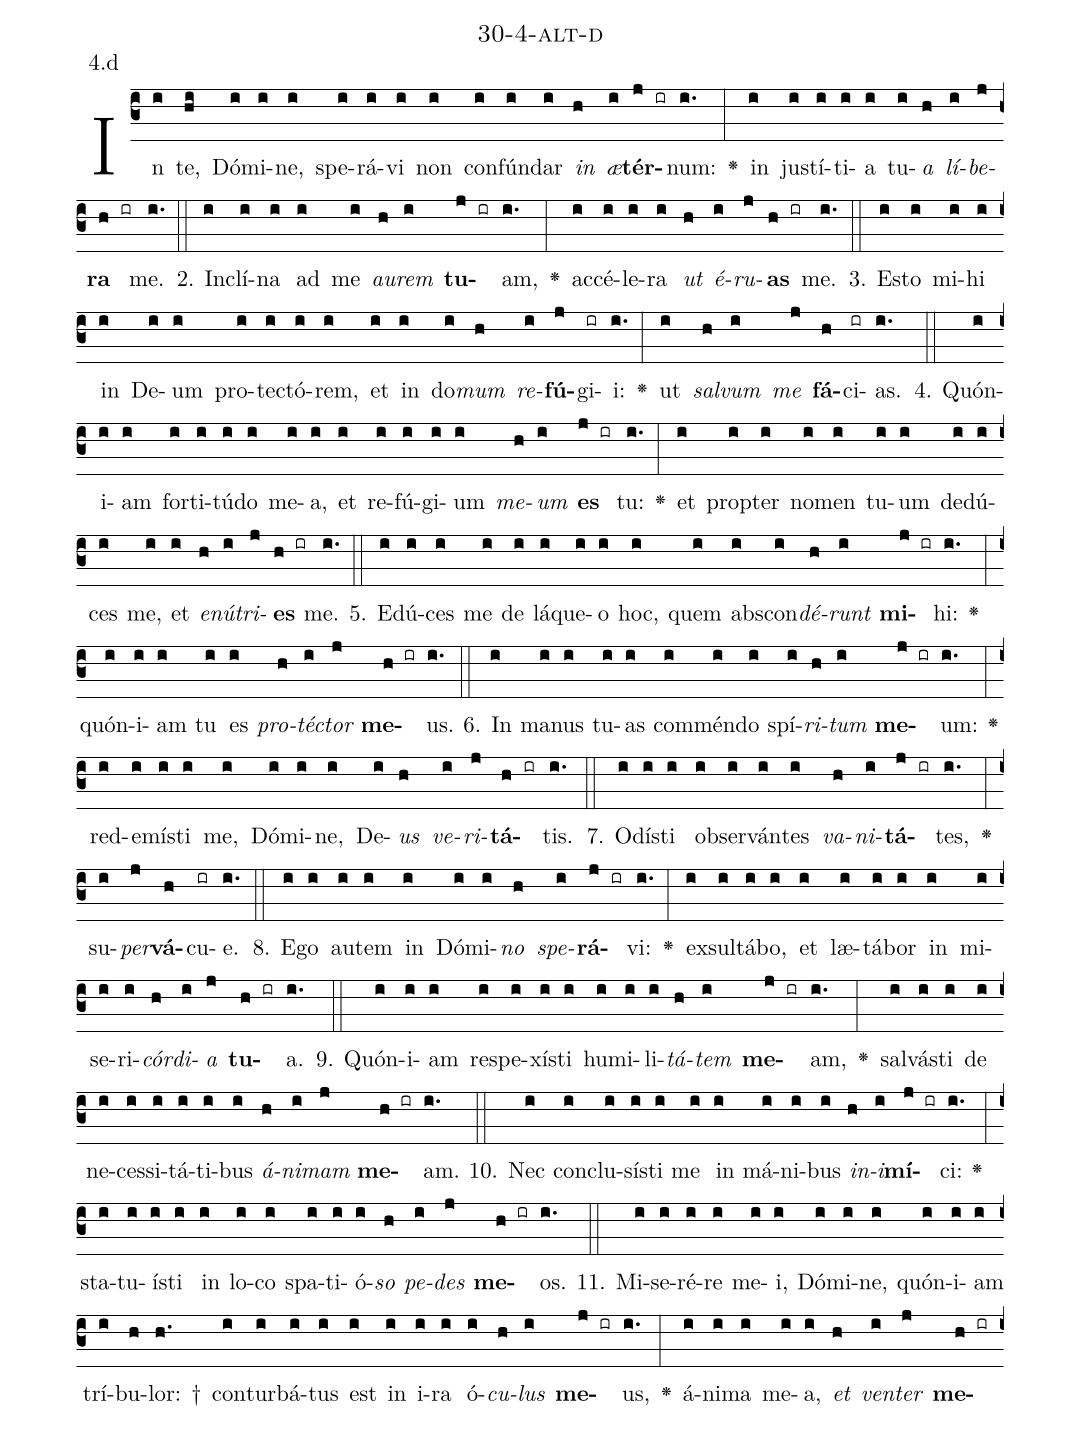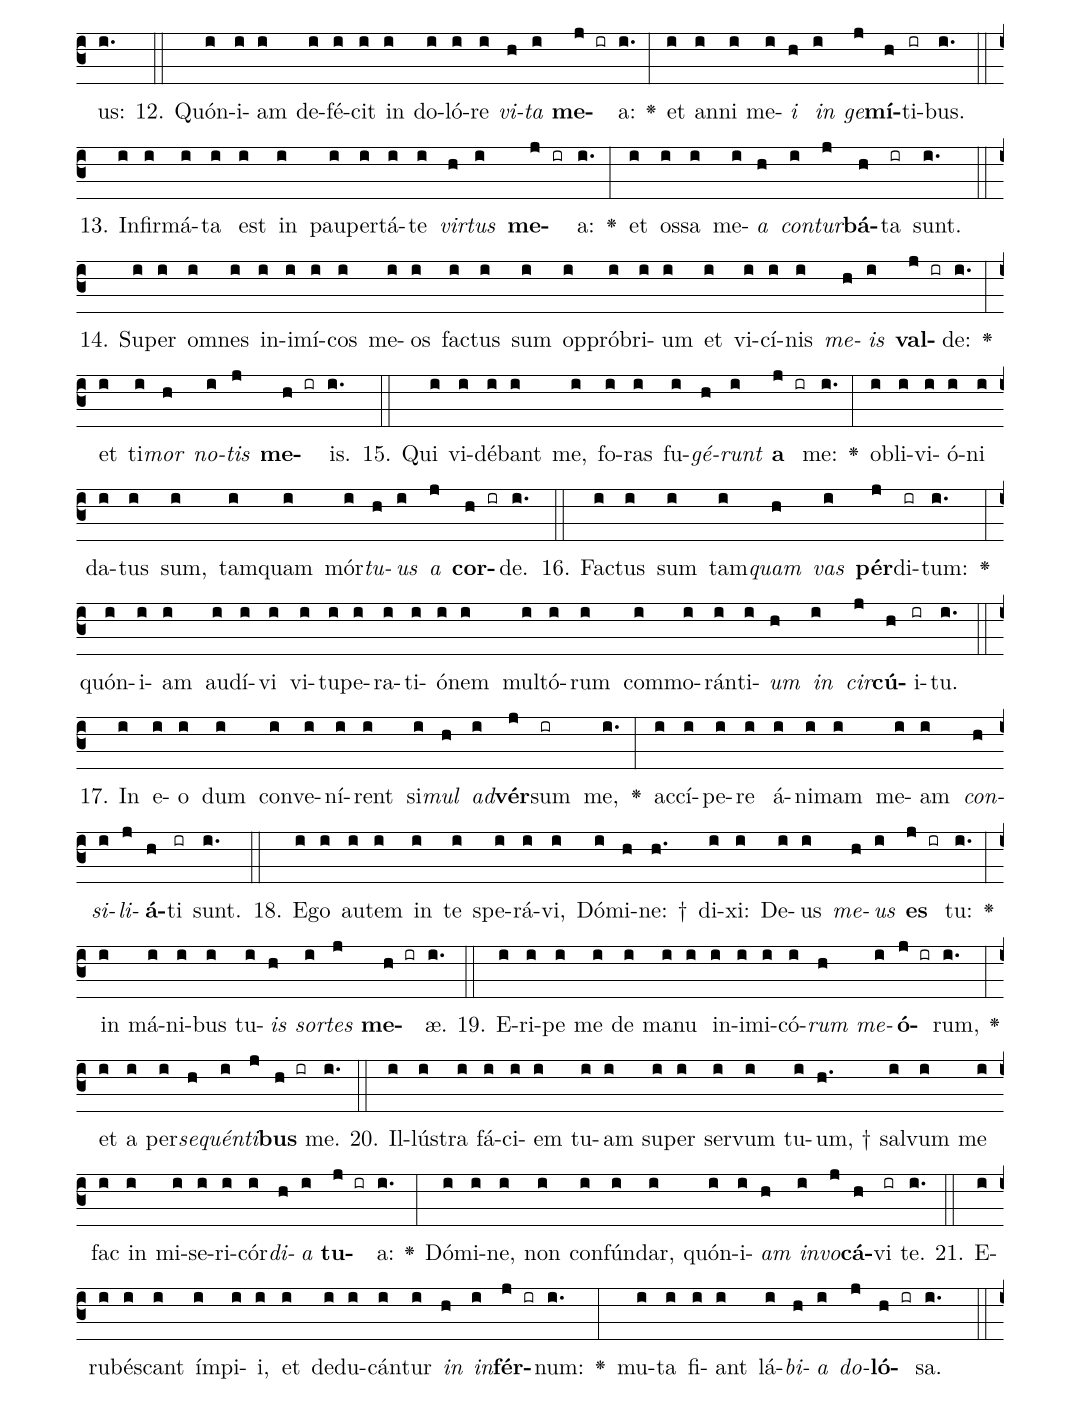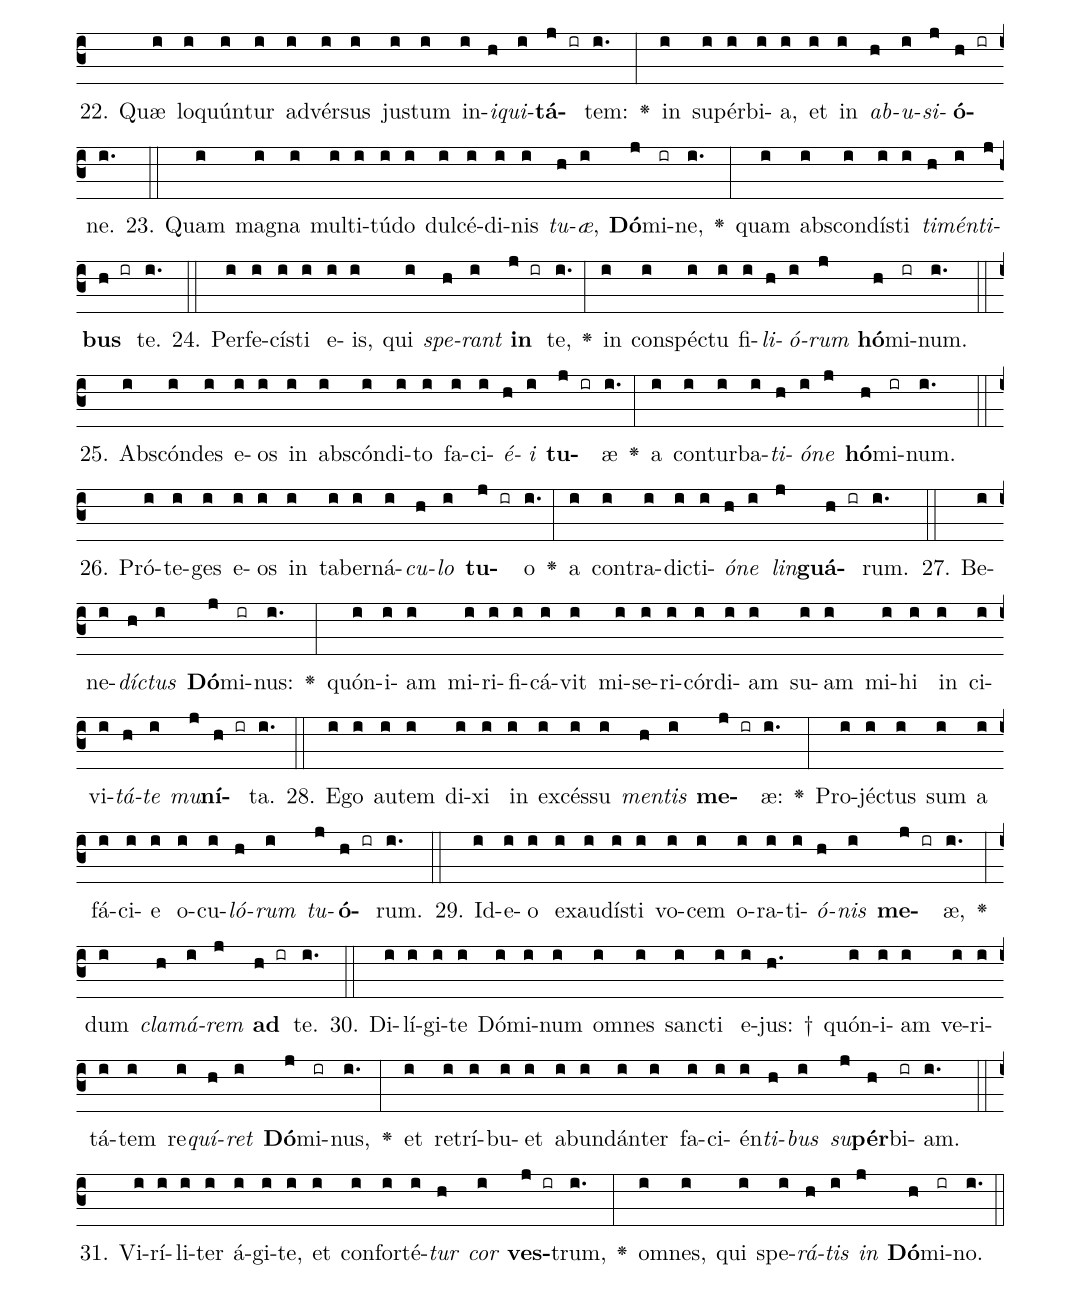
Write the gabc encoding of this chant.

name: 30-4-alt-d;
annotation: 4.d;
%%
(c3)In(i) te,(hi) Dó(i)mi(i)ne,(i) spe(i)rá(i)vi(i) non(i) con(i)fún(i)dar(i) <i>in</i>(h) <i>æ</i>(i)<b>tér</b>(j ir)num:(i.) <v>\greheightstar</v>(:) in(i) jus(i)tí(i)ti(i)a(i) tu(i)<i>a</i>(h) <i>lí</i>(i)<i>be</i>(j)<b>ra</b>(h ir) me.(i.) (::)
2. In(i)clí(i)na(i) ad(i) me(i) <i>au</i>(h)<i>rem</i>(i) <b>tu</b>(j ir)am,(i.) <v>\greheightstar</v>(:) ac(i)cé(i)le(i)ra(i) <i>ut</i>(h) <i>é</i>(i)<i>ru</i>(j)<b>as</b>(h ir) me.(i.) (::)
3. Es(i)to(i) mi(i)hi(i) in(i) De(i)um(i) pro(i)tec(i)tó(i)rem,(i) et(i) in(i) do(i)<i>mum</i>(h) <i>re</i>(i)<b>fú</b>(j)gi(ir)i:(i.) <v>\greheightstar</v>(:) ut(i) <i>sal</i>(h)<i>vum</i>(i) <i>me</i>(j) <b>fá</b>(h)ci(ir)as.(i.) (::)
4. Quón(i)i(i)am(i) for(i)ti(i)tú(i)do(i) me(i)a,(i) et(i) re(i)fú(i)gi(i)um(i) <i>me</i>(h)<i>um</i>(i) <b>es</b>(j ir) tu:(i.) <v>\greheightstar</v>(:) et(i) prop(i)ter(i) no(i)men(i) tu(i)um(i) de(i)dú(i)ces(i) me,(i) et(i) <i>e</i>(h)<i>nú</i>(i)<i>tri</i>(j)<b>es</b>(h ir) me.(i.) (::)
5. E(i)dú(i)ces(i) me(i) de(i) lá(i)que(i)o(i) hoc,(i) quem(i) abs(i)con(i)<i>dé</i>(h)<i>runt</i>(i) <b>mi</b>(j ir)hi:(i.) <v>\greheightstar</v>(:) quón(i)i(i)am(i) tu(i) es(i) <i>pro</i>(h)<i>téc</i>(i)<i>tor</i>(j) <b>me</b>(h ir)us.(i.) (::)
6. In(i) ma(i)nus(i) tu(i)as(i) com(i)mén(i)do(i) spí(i)<i>ri</i>(h)<i>tum</i>(i) <b>me</b>(j ir)um:(i.) <v>\greheightstar</v>(:) red(i)e(i)mís(i)ti(i) me,(i) Dó(i)mi(i)ne,(i) De(i)<i>us</i>(h) <i>ve</i>(i)<i>ri</i>(j)<b>tá</b>(h ir)tis.(i.) (::)
7. O(i)dís(i)ti(i) ob(i)ser(i)ván(i)tes(i) <i>va</i>(h)<i>ni</i>(i)<b>tá</b>(j ir)tes,(i.) <v>\greheightstar</v>(:) su(i)<i>per</i>(j)<b>vá</b>(h)cu(ir)e.(i.) (::)
8. E(i)go(i) au(i)tem(i) in(i) Dó(i)mi(i)<i>no</i>(h) <i>spe</i>(i)<b>rá</b>(j ir)vi:(i.) <v>\greheightstar</v>(:) ex(i)sul(i)tá(i)bo,(i) et(i) læ(i)tá(i)bor(i) in(i) mi(i)se(i)ri(i)<i>cór</i>(h)<i>di</i>(i)<i>a</i>(j) <b>tu</b>(h ir)a.(i.) (::)
9. Quón(i)i(i)am(i) re(i)spe(i)xís(i)ti(i) hu(i)mi(i)li(i)<i>tá</i>(h)<i>tem</i>(i) <b>me</b>(j ir)am,(i.) <v>\greheightstar</v>(:) sal(i)vás(i)ti(i) de(i) ne(i)ces(i)si(i)tá(i)ti(i)bus(i) <i>á</i>(h)<i>ni</i>(i)<i>mam</i>(j) <b>me</b>(h ir)am.(i.) (::)
10. Nec(i) con(i)clu(i)sís(i)ti(i) me(i) in(i) má(i)ni(i)bus(i) <i>in</i>(h)<i>i</i>(i)<b>mí</b>(j ir)ci:(i.) <v>\greheightstar</v>(:) sta(i)tu(i)ís(i)ti(i) in(i) lo(i)co(i) spa(i)ti(i)ó(i)<i>so</i>(h) <i>pe</i>(i)<i>des</i>(j) <b>me</b>(h ir)os.(i.) (::)
11. Mi(i)se(i)ré(i)re(i) me(i)i,(i) Dó(i)mi(i)ne,(i) quón(i)i(i)am(i) trí(i)bu(h)lor: †(h.) con(i)tur(i)bá(i)tus(i) est(i) in(i) i(i)ra(i) ó(i)<i>cu</i>(h)<i>lus</i>(i) <b>me</b>(j ir)us,(i.) <v>\greheightstar</v>(:) á(i)ni(i)ma(i) me(i)a,(i) <i>et</i>(h) <i>ven</i>(i)<i>ter</i>(j) <b>me</b>(h ir)us:(i.) (::)
12. Quón(i)i(i)am(i) de(i)fé(i)cit(i) in(i) do(i)ló(i)re(i) <i>vi</i>(h)<i>ta</i>(i) <b>me</b>(j ir)a:(i.) <v>\greheightstar</v>(:) et(i) an(i)ni(i) me(i)<i>i</i>(h) <i>in</i>(i) <i>ge</i>(j)<b>mí</b>(h)ti(ir)bus.(i.) (::)
13. In(i)fir(i)má(i)ta(i) est(i) in(i) pau(i)per(i)tá(i)te(i) <i>vir</i>(h)<i>tus</i>(i) <b>me</b>(j ir)a:(i.) <v>\greheightstar</v>(:) et(i) os(i)sa(i) me(i)<i>a</i>(h) <i>con</i>(i)<i>tur</i>(j)<b>bá</b>(h)ta(ir) sunt.(i.) (::)
14. Su(i)per(i) om(i)nes(i) in(i)i(i)mí(i)cos(i) me(i)os(i) fac(i)tus(i) sum(i) op(i)pró(i)bri(i)um(i) et(i) vi(i)cí(i)nis(i) <i>me</i>(h)<i>is</i>(i) <b>val</b>(j ir)de:(i.) <v>\greheightstar</v>(:) et(i) ti(i)<i>mor</i>(h) <i>no</i>(i)<i>tis</i>(j) <b>me</b>(h ir)is.(i.) (::)
15. Qui(i) vi(i)dé(i)bant(i) me,(i) fo(i)ras(i) fu(i)<i>gé</i>(h)<i>runt</i>(i) <b>a</b>(j ir) me:(i.) <v>\greheightstar</v>(:) ob(i)li(i)vi(i)ó(i)ni(i) da(i)tus(i) sum,(i) tam(i)quam(i) mór(i)<i>tu</i>(h)<i>us</i>(i) <i>a</i>(j) <b>cor</b>(h ir)de.(i.) (::)
16. Fac(i)tus(i) sum(i) tam(i)<i>quam</i>(h) <i>vas</i>(i) <b>pér</b>(j)di(ir)tum:(i.) <v>\greheightstar</v>(:) quón(i)i(i)am(i) au(i)dí(i)vi(i) vi(i)tu(i)pe(i)ra(i)ti(i)ó(i)nem(i) mul(i)tó(i)rum(i) com(i)mo(i)rán(i)ti(i)<i>um</i>(h) <i>in</i>(i) <i>cir</i>(j)<b>cú</b>(h)i(ir)tu.(i.) (::)
17. In(i) e(i)o(i) dum(i) con(i)ve(i)ní(i)rent(i) si(i)<i>mul</i>(h) <i>ad</i>(i)<b>vér</b>(j)sum(ir) me,(i.) <v>\greheightstar</v>(:) ac(i)cí(i)pe(i)re(i) á(i)ni(i)mam(i) me(i)am(i) <i>con</i>(h)<i>si</i>(i)<i>li</i>(j)<b>á</b>(h)ti(ir) sunt.(i.) (::)
18. E(i)go(i) au(i)tem(i) in(i) te(i) spe(i)rá(i)vi,(i) Dó(i)mi(h)ne: †(h.) di(i)xi:(i) De(i)us(i) <i>me</i>(h)<i>us</i>(i) <b>es</b>(j ir) tu:(i.) <v>\greheightstar</v>(:) in(i) má(i)ni(i)bus(i) tu(i)<i>is</i>(h) <i>sor</i>(i)<i>tes</i>(j) <b>me</b>(h ir)æ.(i.) (::)
19. E(i)ri(i)pe(i) me(i) de(i) ma(i)nu(i) in(i)i(i)mi(i)có(i)<i>rum</i>(h) <i>me</i>(i)<b>ó</b>(j ir)rum,(i.) <v>\greheightstar</v>(:) et(i) a(i) per(i)<i>se</i>(h)<i>quén</i>(i)<i>ti</i>(j)<b>bus</b>(h ir) me.(i.) (::)
20. Il(i)lús(i)tra(i) fá(i)ci(i)em(i) tu(i)am(i) su(i)per(i) ser(i)vum(i) tu(i)um, †(h.) sal(i)vum(i) me(i) fac(i) in(i) mi(i)se(i)ri(i)cór(i)<i>di</i>(h)<i>a</i>(i) <b>tu</b>(j ir)a:(i.) <v>\greheightstar</v>(:) Dó(i)mi(i)ne,(i) non(i) con(i)fún(i)dar,(i) quón(i)i(i)<i>am</i>(h) <i>in</i>(i)<i>vo</i>(j)<b>cá</b>(h)vi(ir) te.(i.) (::)
21. E(i)ru(i)bés(i)cant(i) ím(i)pi(i)i,(i) et(i) de(i)du(i)cán(i)tur(i) <i>in</i>(h) <i>in</i>(i)<b>fér</b>(j ir)num:(i.) <v>\greheightstar</v>(:) mu(i)ta(i) fi(i)ant(i) lá(i)<i>bi</i>(h)<i>a</i>(i) <i>do</i>(j)<b>ló</b>(h ir)sa.(i.) (::)
22. Quæ(i) lo(i)quún(i)tur(i) ad(i)vér(i)sus(i) jus(i)tum(i) in(i)<i>i</i>(h)<i>qui</i>(i)<b>tá</b>(j ir)tem:(i.) <v>\greheightstar</v>(:) in(i) su(i)pér(i)bi(i)a,(i) et(i) in(i) <i>ab</i>(h)<i>u</i>(i)<i>si</i>(j)<b>ó</b>(h ir)ne.(i.) (::)
23. Quam(i) ma(i)gna(i) mul(i)ti(i)tú(i)do(i) dul(i)cé(i)di(i)nis(i) <i>tu</i>(h)<i>æ</i>,(i) <b>Dó</b>(j)mi(ir)ne,(i.) <v>\greheightstar</v>(:) quam(i) abs(i)con(i)dís(i)ti(i) <i>ti</i>(h)<i>mén</i>(i)<i>ti</i>(j)<b>bus</b>(h ir) te.(i.) (::)
24. Per(i)fe(i)cís(i)ti(i) e(i)is,(i) qui(i) <i>spe</i>(h)<i>rant</i>(i) <b>in</b>(j ir) te,(i.) <v>\greheightstar</v>(:) in(i) con(i)spéc(i)tu(i) fi(i)<i>li</i>(h)<i>ó</i>(i)<i>rum</i>(j) <b>hó</b>(h)mi(ir)num.(i.) (::)
25. Abs(i)cón(i)des(i) e(i)os(i) in(i) abs(i)cón(i)di(i)to(i) fa(i)ci(i)<i>é</i>(h)<i>i</i>(i) <b>tu</b>(j ir)æ(i.) <v>\greheightstar</v>(:) a(i) con(i)tur(i)ba(i)<i>ti</i>(h)<i>ó</i>(i)<i>ne</i>(j) <b>hó</b>(h)mi(ir)num.(i.) (::)
26. Pró(i)te(i)ges(i) e(i)os(i) in(i) ta(i)ber(i)ná(i)<i>cu</i>(h)<i>lo</i>(i) <b>tu</b>(j ir)o(i.) <v>\greheightstar</v>(:) a(i) con(i)tra(i)dic(i)ti(i)<i>ó</i>(h)<i>ne</i>(i) <i>lin</i>(j)<b>guá</b>(h ir)rum.(i.) (::)
27. Be(i)ne(i)<i>díc</i>(h)<i>tus</i>(i) <b>Dó</b>(j)mi(ir)nus:(i.) <v>\greheightstar</v>(:) quón(i)i(i)am(i) mi(i)ri(i)fi(i)cá(i)vit(i) mi(i)se(i)ri(i)cór(i)di(i)am(i) su(i)am(i) mi(i)hi(i) in(i) ci(i)vi(i)<i>tá</i>(h)<i>te</i>(i) <i>mu</i>(j)<b>ní</b>(h ir)ta.(i.) (::)
28. E(i)go(i) au(i)tem(i) di(i)xi(i) in(i) ex(i)cés(i)su(i) <i>men</i>(h)<i>tis</i>(i) <b>me</b>(j ir)æ:(i.) <v>\greheightstar</v>(:) Pro(i)jéc(i)tus(i) sum(i) a(i) fá(i)ci(i)e(i) o(i)cu(i)<i>ló</i>(h)<i>rum</i>(i) <i>tu</i>(j)<b>ó</b>(h ir)rum.(i.) (::)
29. Id(i)e(i)o(i) ex(i)au(i)dís(i)ti(i) vo(i)cem(i) o(i)ra(i)ti(i)<i>ó</i>(h)<i>nis</i>(i) <b>me</b>(j ir)æ,(i.) <v>\greheightstar</v>(:) dum(i) <i>cla</i>(h)<i>má</i>(i)<i>rem</i>(j) <b>ad</b>(h ir) te.(i.) (::)
30. Di(i)lí(i)gi(i)te(i) Dó(i)mi(i)num(i) om(i)nes(i) sanc(i)ti(i) e(i)jus: †(h.) quón(i)i(i)am(i) ve(i)ri(i)tá(i)tem(i) re(i)<i>quí</i>(h)<i>ret</i>(i) <b>Dó</b>(j)mi(ir)nus,(i.) <v>\greheightstar</v>(:) et(i) re(i)trí(i)bu(i)et(i) ab(i)un(i)dán(i)ter(i) fa(i)ci(i)én(i)<i>ti</i>(h)<i>bus</i>(i) <i>su</i>(j)<b>pér</b>(h)bi(ir)am.(i.) (::)
31. Vi(i)rí(i)li(i)ter(i) á(i)gi(i)te,(i) et(i) con(i)for(i)té(i)<i>tur</i>(h) <i>cor</i>(i) <b>ves</b>(j ir)trum,(i.) <v>\greheightstar</v>(:) om(i)nes,(i) qui(i) spe(i)<i>rá</i>(h)<i>tis</i>(i) <i>in</i>(j) <b>Dó</b>(h)mi(ir)no.(i.) (::)
